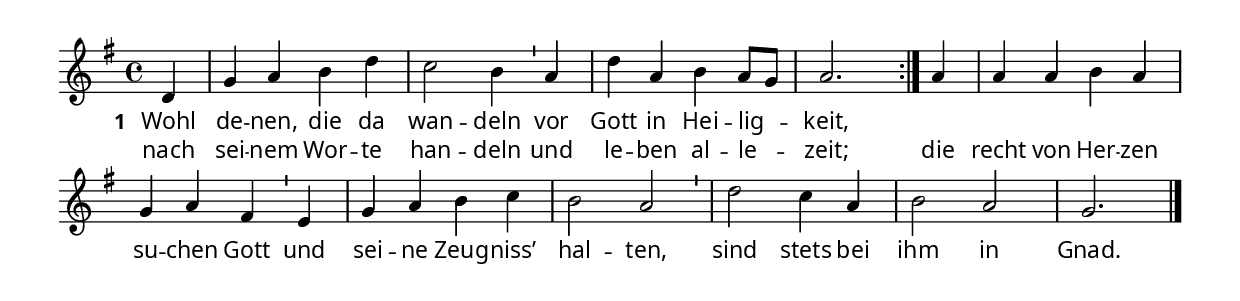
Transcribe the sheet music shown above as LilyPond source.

% 295
% Wohl denen, die da wandeln
% Text: cornelius Becker 1602
% Melodie und Satz: Heinrich Schütz 1661

\version "2.12.3"

%#(set-default-paper-size "a5")

\paper  {
  myStaffSize = #18
  #(define fonts
    (make-pango-font-tree "Minion Pro"
     "Myriad Pro"
     "Luxi Mono"
     (/ myStaffSize 20)))
}

% No 'Music engraving by LilyPond ...'
\header {
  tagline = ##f
  %title = "Wohl denen, die da wandeln"
}

\layout {
  % Don't outdent after first line
  indent = 0\in

  % Don't count the bar numbers when breaking scores
  \context {
    \Score
    \remove "Bar_number_engraver"
  }
}

divisioMinima = {
  \once \override BreathingSign  #'stencil = #ly:breathing-sign::divisio-minima

  % Workaround: add padding.  Correct fix would be spacing engine handle this.
  \once \override BreathingSign  #'extra-X-extent = #'(-1.0 . 0)

  \breathe
}

\score {
<<
  \relative c' {
    \key g \major
    \time 4/4
    \repeat volta 2
    { \partial 4 d4 g a b d c2 b4 \divisioMinima
      a d a b a8 g8 a2. }
    a4 a a b a g a fis \divisioMinima
    e g a b c b2 a2 \divisioMinima
    d2 c4 a b2 a g2.
    \bar "|."
  }
  \addlyrics {
    \set stanza = "1 "
    Wohl de -- nen, die da wan -- deln vor
    Gott in Hei -- lig -- _ keit,
  }
  \addlyrics {
    nach sei -- nem Wor -- te han -- deln und
    le -- ben al -- le -- _ zeit; die recht von Her -- zen
    su -- chen Gott und sei -- ne Zeug -- niss’
    hal -- ten, sind stets bei ihm in Gnad.
  }
>>
\layout {}
\midi {}
}


%\markup {
%  \hspace #0.1
%  \column {
%    % eigentlich Vers 4
%    \line {
%      \bold "2" \hspace #0.4
%      \column {
%        "Dein Wort, Herr, nicht vergehet,"
%        "es bleibet ewiglich,"
%        "so weit der Himmel gehet,"
%        "der stets beweget sich;"
%        "dein Wahrheit bleibt zu aller Zeit"
%        "gleichwie der Grund der Erden,"
%        "durch deine Hand bereit’."
%      }
%    }
%  }
%}

%\markup{
%  \bold "2" \hspace #0.4 % Eigentlich Vers 4
%  \wordwrap-string #"
%  Dein Wort, Herr, nicht vergehet, /
%  es bleibet ewiglich, /
%  so weit der Himmel gehet, /
%  der stets beweget sich; /
%  dein Wahrheit bleibt zu aller Zeit /
%  gleichwie der Grund der Erden, /
%  durch deine Hand bereit’."
%}
